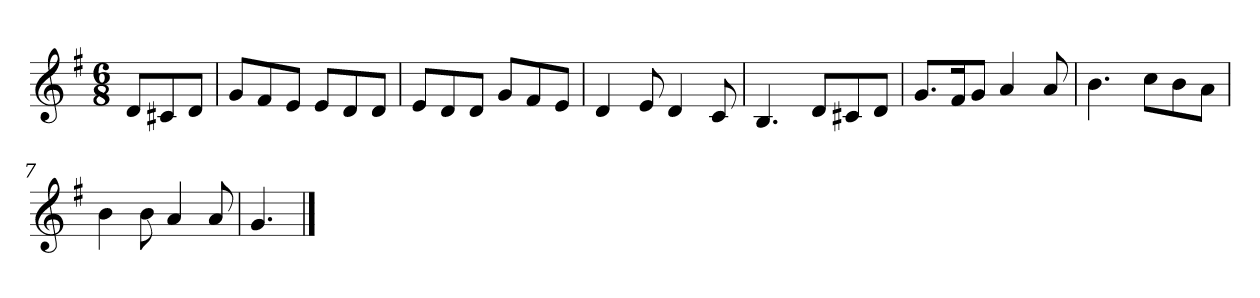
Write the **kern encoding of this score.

**kern
*part1
*staff1
*k[f#]
*M6/8
*MM120
=
8dL
8c#X
8dJ
=1
8gL
8f#
8eJ
8eL
8d
8dJ
=2
8eL
8d
8dJ
8gL
8f#
8eJ
=3
4d
8e
4d
8c
=4
4.B
8dL
8c#X
8dJ
=5
8.gL
16f#K
8gJ
4a
8a
=6
4.b
8ccL
8b
8aJ
=7
4b
8b
4a
8a
=8
4.g
==
*-
